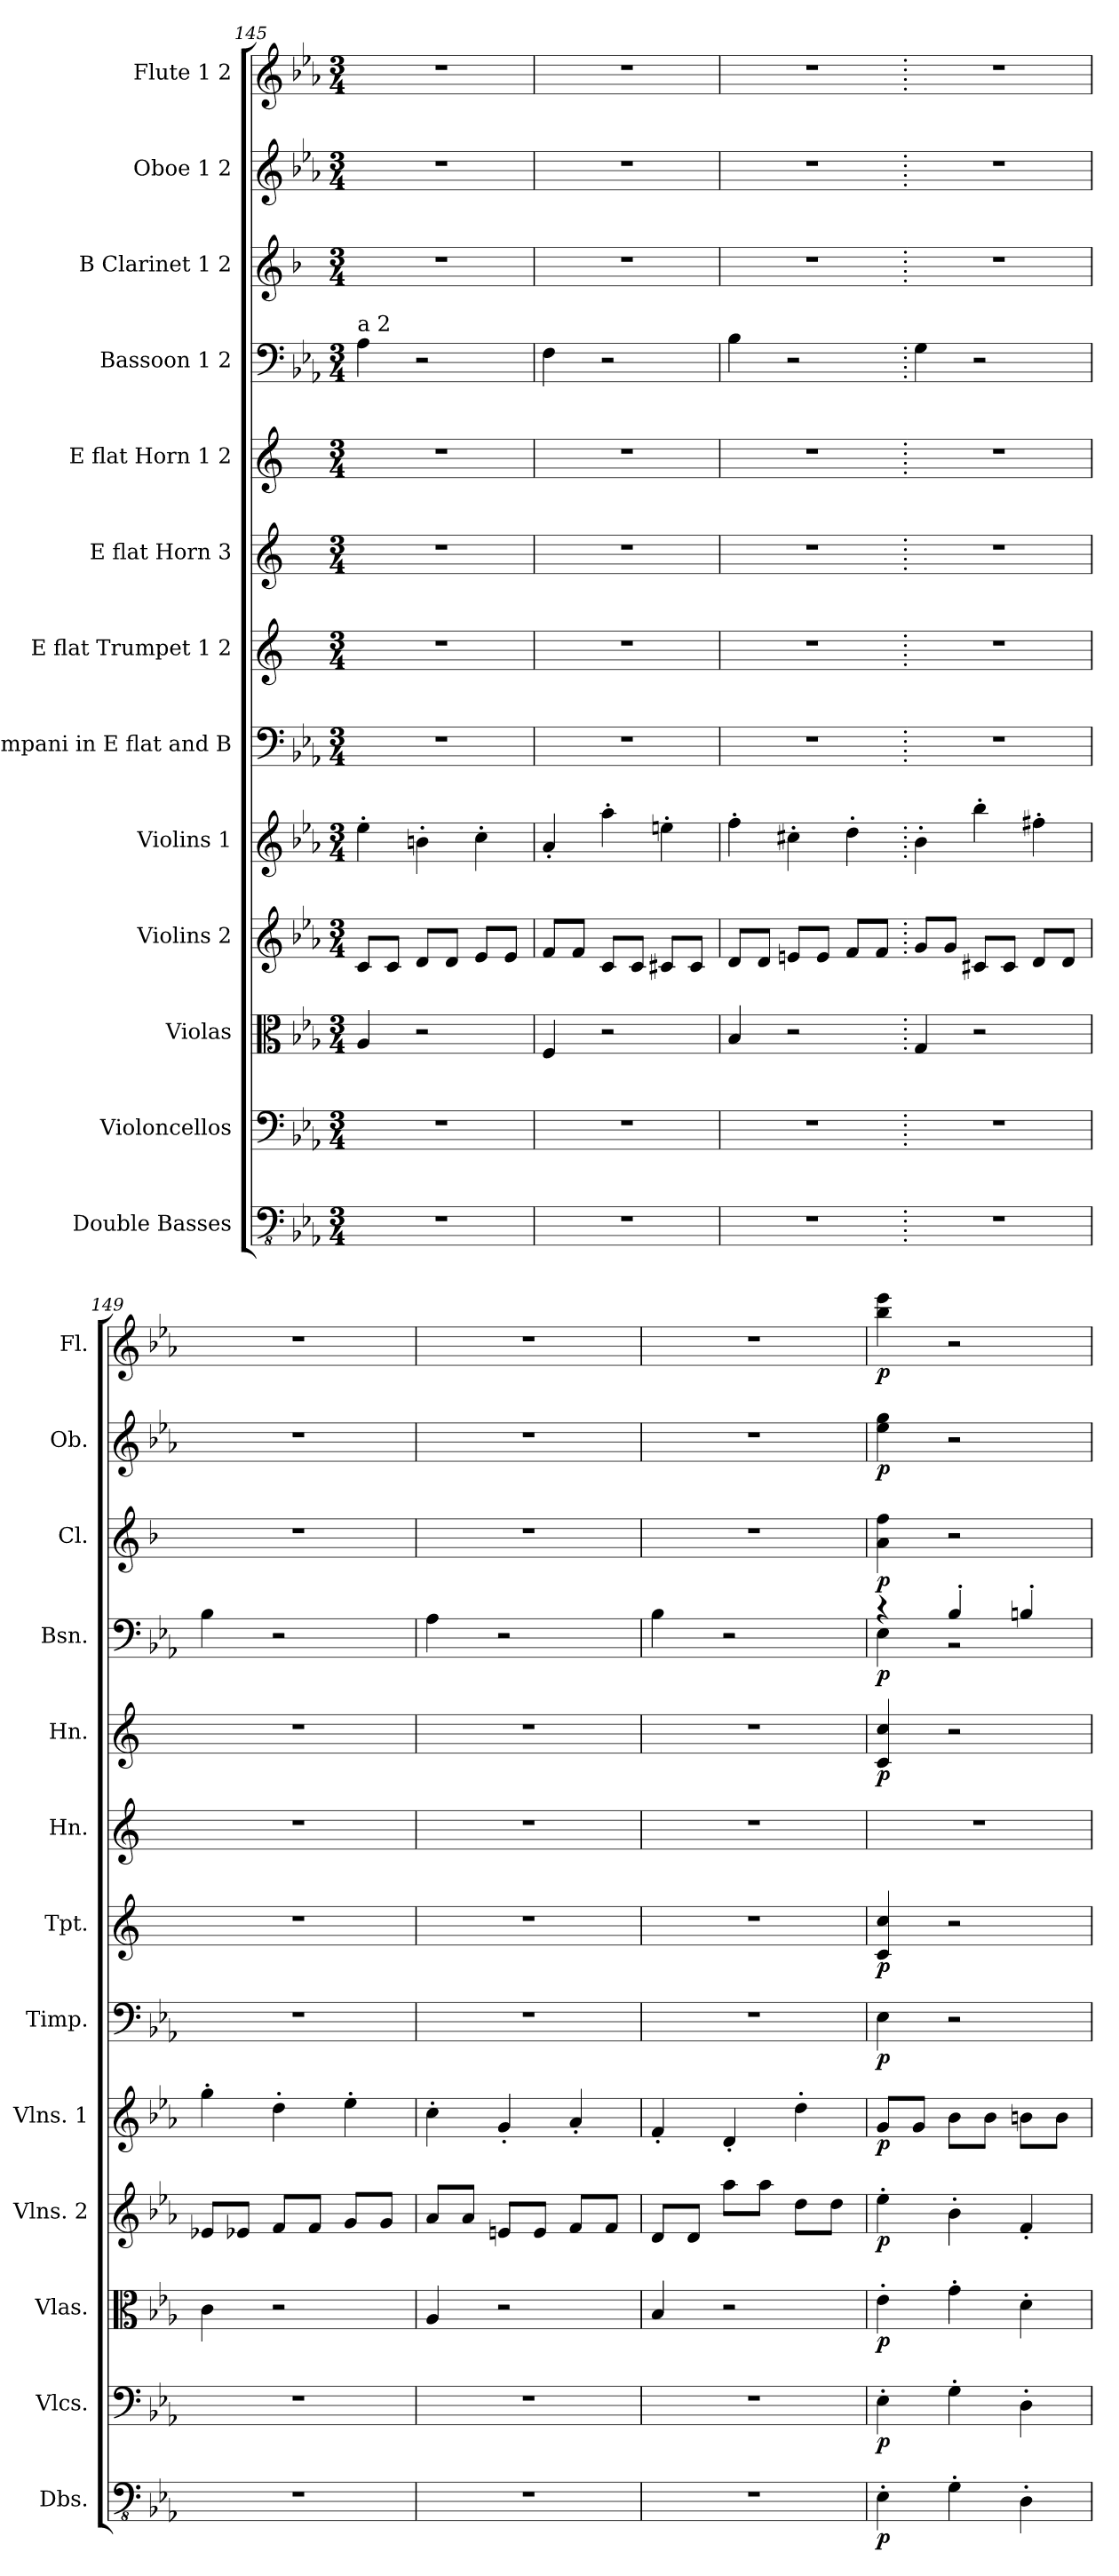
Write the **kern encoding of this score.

**kern	**dynam	**kern	**dynam	**kern	**dynam	**kern	**dynam	**kern	**dynam	**kern	**dynam	**kern	**dynam	**kern	**kern	**dynam	**kern	**dynam	**kern	**dynam	**kern	**dynam	**kern	**dynam
*part13	*part13	*part12	*part12	*part11	*part11	*part10	*part10	*part9	*part9	*part8	*part8	*part7	*part7	*part6	*part5	*part5	*part4	*part4	*part3	*part3	*part2	*part2	*part1	*part1
*staff13	*staff13	*staff12	*staff12	*staff11	*staff11	*staff10	*staff10	*staff9	*staff9	*staff8	*staff8	*staff7	*staff7	*staff6	*staff5	*staff5	*staff4	*staff4	*staff3	*staff3	*staff2	*staff2	*staff1	*staff1
*I"Double Basses	*	*I"Violoncellos	*	*I"Violas	*	*I"Violins 2	*	*I"Violins 1	*	*I"Timpani in E flat and B	*	*I"E flat Trumpet 1 2	*	*I"E flat Horn 3	*I"E flat Horn  1 2	*	*I"Bassoon 1 2	*	*I"B Clarinet 1 2	*	*I"Oboe 1 2	*	*I"Flute 1 2	*
*I'Dbs.	*	*I'Vlcs.	*	*I'Vlas.	*	*I'Vlns. 2	*	*I'Vlns. 1	*	*I'Timp.	*	*I'Tpt.	*	*I'Hn.	*I'Hn.	*	*I'Bsn.	*	*I'Cl.	*	*I'Ob.	*	*I'Fl.	*
*clefFv4	*	*clefF4	*	*clefC3	*	*clefG2	*	*clefG2	*	*clefF4	*	*clefG2	*	*clefG2	*clefG2	*	*clefF4	*	*clefG2	*	*clefG2	*	*clefG2	*
*	*	*	*	*	*	*	*	*	*	*	*	*ITrd-2c-3	*	*ITrd5c9	*ITrd5c9	*	*	*	*ITrd1c2	*	*	*	*	*
*k[b-e-a-]	*	*k[b-e-a-]	*	*k[b-e-a-]	*	*k[b-e-a-]	*	*k[b-e-a-]	*	*k[b-e-a-]	*	*k[b-e-a-]	*	*k[b-e-a-]	*k[b-e-a-]	*	*k[b-e-a-]	*	*k[b-e-a-]	*	*k[b-e-a-]	*	*k[b-e-a-]	*
*M3/4	*	*M3/4	*	*M3/4	*	*M3/4	*	*M3/4	*	*M3/4	*	*M3/4	*	*M3/4	*M3/4	*	*M3/4	*	*M3/4	*	*M3/4	*	*M3/4	*
=145	=145	=145	=145	=145	=145	=145	=145	=145	=145	=145	=145	=145	=145	=145	=145	=145	=145	=145	=145	=145	=145	=145	=145	=145
!	!	!	!	!	!	!	!	!	!	!	!	!	!	!	!	!	!LO:TX:a:t=a 2	!	!	!	!	!	!	!
2.r	.	2.r	.	4A-/	.	8c/L	.	4ee-'\	.	2.r	.	2.r	.	2.r	2.r	.	4A-\	.	2.r	.	2.r	.	2.r	.
.	.	.	.	.	.	8c/J	.	.	.	.	.	.	.	.	.	.	.	.	.	.	.	.	.	.
.	.	.	.	2r	.	8d/L	.	4bn'\	.	.	.	.	.	.	.	.	2r	.	.	.	.	.	.	.
.	.	.	.	.	.	8d/J	.	.	.	.	.	.	.	.	.	.	.	.	.	.	.	.	.	.
.	.	.	.	.	.	8e-/L	.	4cc'\	.	.	.	.	.	.	.	.	.	.	.	.	.	.	.	.
.	.	.	.	.	.	8e-/J	.	.	.	.	.	.	.	.	.	.	.	.	.	.	.	.	.	.
=146	=146	=146	=146	=146	=146	=146	=146	=146	=146	=146	=146	=146	=146	=146	=146	=146	=146	=146	=146	=146	=146	=146	=146	=146
2.r	.	2.r	.	4F/	.	8f/L	.	4a-'/	.	2.r	.	2.r	.	2.r	2.r	.	4F\	.	2.r	.	2.r	.	2.r	.
.	.	.	.	.	.	8f/J	.	.	.	.	.	.	.	.	.	.	.	.	.	.	.	.	.	.
.	.	.	.	2r	.	8c/L	.	4aa-'\	.	.	.	.	.	.	.	.	2r	.	.	.	.	.	.	.
.	.	.	.	.	.	8c/J	.	.	.	.	.	.	.	.	.	.	.	.	.	.	.	.	.	.
.	.	.	.	.	.	8c#X/L	.	4een'\	.	.	.	.	.	.	.	.	.	.	.	.	.	.	.	.
.	.	.	.	.	.	8c#/J	.	.	.	.	.	.	.	.	.	.	.	.	.	.	.	.	.	.
=147	=147	=147	=147	=147	=147	=147	=147	=147	=147	=147	=147	=147	=147	=147	=147	=147	=147	=147	=147	=147	=147	=147	=147	=147
2.r	.	2.r	.	4B-/	.	8d/L	.	4ff'\	.	2.r	.	2.r	.	2.r	2.r	.	4B-\	.	2.r	.	2.r	.	2.r	.
.	.	.	.	.	.	8d/J	.	.	.	.	.	.	.	.	.	.	.	.	.	.	.	.	.	.
.	.	.	.	2r	.	8en/L	.	4cc#X'\	.	.	.	.	.	.	.	.	2r	.	.	.	.	.	.	.
.	.	.	.	.	.	8e/J	.	.	.	.	.	.	.	.	.	.	.	.	.	.	.	.	.	.
.	.	.	.	.	.	8f/L	.	4dd'\	.	.	.	.	.	.	.	.	.	.	.	.	.	.	.	.
.	.	.	.	.	.	8f/J	.	.	.	.	.	.	.	.	.	.	.	.	.	.	.	.	.	.
=148.	=148.	=148.	=148.	=148.	=148.	=148.	=148.	=148.	=148.	=148.	=148.	=148.	=148.	=148.	=148.	=148.	=148.	=148.	=148.	=148.	=148.	=148.	=148.	=148.
2.r	.	2.r	.	4G/	.	8g/L	.	4b-'\	.	2.r	.	2.r	.	2.r	2.r	.	4G\	.	2.r	.	2.r	.	2.r	.
.	.	.	.	.	.	8g/J	.	.	.	.	.	.	.	.	.	.	.	.	.	.	.	.	.	.
.	.	.	.	2r	.	8c#X/L	.	4bb-'\	.	.	.	.	.	.	.	.	2r	.	.	.	.	.	.	.
.	.	.	.	.	.	8c#/J	.	.	.	.	.	.	.	.	.	.	.	.	.	.	.	.	.	.
.	.	.	.	.	.	8d/L	.	4ff#X'\	.	.	.	.	.	.	.	.	.	.	.	.	.	.	.	.
.	.	.	.	.	.	8d/J	.	.	.	.	.	.	.	.	.	.	.	.	.	.	.	.	.	.
=149	=149	=149	=149	=149	=149	=149	=149	=149	=149	=149	=149	=149	=149	=149	=149	=149	=149	=149	=149	=149	=149	=149	=149	=149
2.r	.	2.r	.	4c\	.	8e-X/L	.	4gg'\	.	2.r	.	2.r	.	2.r	2.r	.	4B-\	.	2.r	.	2.r	.	2.r	.
.	.	.	.	.	.	8e-X/J	.	.	.	.	.	.	.	.	.	.	.	.	.	.	.	.	.	.
.	.	.	.	2r	.	8f/L	.	4dd'\	.	.	.	.	.	.	.	.	2r	.	.	.	.	.	.	.
.	.	.	.	.	.	8f/J	.	.	.	.	.	.	.	.	.	.	.	.	.	.	.	.	.	.
.	.	.	.	.	.	8g/L	.	4ee-'\	.	.	.	.	.	.	.	.	.	.	.	.	.	.	.	.
.	.	.	.	.	.	8g/J	.	.	.	.	.	.	.	.	.	.	.	.	.	.	.	.	.	.
=150	=150	=150	=150	=150	=150	=150	=150	=150	=150	=150	=150	=150	=150	=150	=150	=150	=150	=150	=150	=150	=150	=150	=150	=150
2.r	.	2.r	.	4A-/	.	8a-/L	.	4cc'\	.	2.r	.	2.r	.	2.r	2.r	.	4A-\	.	2.r	.	2.r	.	2.r	.
.	.	.	.	.	.	8a-/J	.	.	.	.	.	.	.	.	.	.	.	.	.	.	.	.	.	.
.	.	.	.	2r	.	8en/L	.	4g'/	.	.	.	.	.	.	.	.	2r	.	.	.	.	.	.	.
.	.	.	.	.	.	8e/J	.	.	.	.	.	.	.	.	.	.	.	.	.	.	.	.	.	.
.	.	.	.	.	.	8f/L	.	4a-'/	.	.	.	.	.	.	.	.	.	.	.	.	.	.	.	.
.	.	.	.	.	.	8f/J	.	.	.	.	.	.	.	.	.	.	.	.	.	.	.	.	.	.
=151	=151	=151	=151	=151	=151	=151	=151	=151	=151	=151	=151	=151	=151	=151	=151	=151	=151	=151	=151	=151	=151	=151	=151	=151
2.r	.	2.r	.	4B-/	.	8d/L	.	4f'/	.	2.r	.	2.r	.	2.r	2.r	.	4B-\	.	2.r	.	2.r	.	2.r	.
.	.	.	.	.	.	8d/J	.	.	.	.	.	.	.	.	.	.	.	.	.	.	.	.	.	.
.	.	.	.	2r	.	8aa-\L	.	4d'/	.	.	.	.	.	.	.	.	2r	.	.	.	.	.	.	.
.	.	.	.	.	.	8aa-\J	.	.	.	.	.	.	.	.	.	.	.	.	.	.	.	.	.	.
.	.	.	.	.	.	8dd\L	.	4dd'\	.	.	.	.	.	.	.	.	.	.	.	.	.	.	.	.
.	.	.	.	.	.	8dd\J	.	.	.	.	.	.	.	.	.	.	.	.	.	.	.	.	.	.
=152	=152	=152	=152	=152	=152	=152	=152	=152	=152	=152	=152	=152	=152	=152	=152	=152	=152	=152	=152	=152	=152	=152	=152	=152
*	*	*	*	*	*	*	*	*	*	*	*	*	*	*	*	*	*^	*	*	*	*	*	*	*
!	!LO:DY:b	!	!LO:DY:b	!	!LO:DY:b	!	!LO:DY:b	!	!LO:DY:b	!	!LO:DY:b	!	!LO:DY:b	!	!	!LO:DY:b	!	!	!LO:DY:b	!	!LO:DY:b	!	!LO:DY:b	!	!LO:DY:b
4EE-'\	p	4E-'\	p	4e-'\	p	4ee-'\	p	8g/L	p	4E-\	p	4e-/ 4ee-/	p	2.r	4E-/ 4e-/	p	4r	4E-\	p	4g\ 4ee-\	p	4ee-\ 4gg\	p	4bb-\ 4eee-\	p
.	.	.	.	.	.	.	.	8g/J	.	.	.	.	.	.	.	.	.	.	.	.	.	.	.	.	.
4GG'\	.	4G'\	.	4g'\	.	4b-'\	.	8b-\L	.	2r	.	2r	.	.	2r	.	4B-'/	2r	.	2r	.	2r	.	2r	.
.	.	.	.	.	.	.	.	8b-\J	.	.	.	.	.	.	.	.	.	.	.	.	.	.	.	.	.
4DD'\	.	4D'\	.	4d'\	.	4f'/	.	8bn\L	.	.	.	.	.	.	.	.	4Bn'/	.	.	.	.	.	.	.	.
.	.	.	.	.	.	.	.	8b\J	.	.	.	.	.	.	.	.	.	.	.	.	.	.	.	.	.
*	*	*	*	*	*	*	*	*	*	*	*	*	*	*	*	*	*v	*v	*	*	*	*	*	*	*
=	=	=	=	=	=	=	=	=	=	=	=	=	=	=	=	=	=	=	=	=	=	=	=	=
*-	*-	*-	*-	*-	*-	*-	*-	*-	*-	*-	*-	*-	*-	*-	*-	*-	*-	*-	*-	*-	*-	*-	*-	*-
